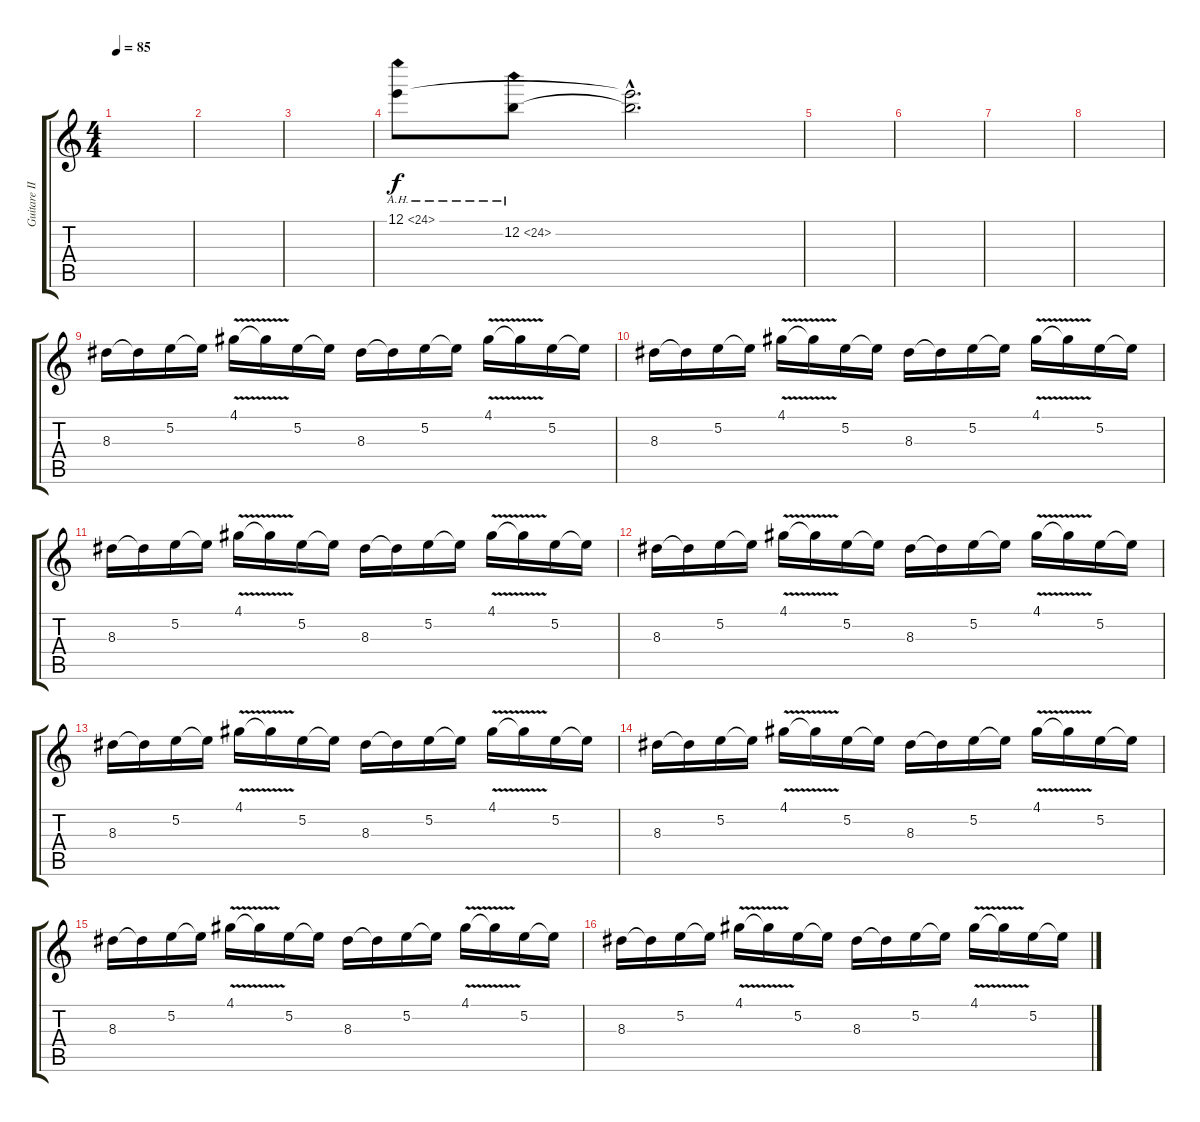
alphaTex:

\track ("Guitare II" "Guitare II") {instrument electricguitarjazz}
\staff {score tabs}
\tuning (E4 B3 G3 D3 A2 E2) {hide}
\ts (4 4)
\tempo 85
\clef g2
\ks c
|
|
|
12.1{ah 12}.8 12.2{ah 12}.8 (12.1{hac t} 12.2{hac t}).2{d} |
|
|
|
|
8.3.16 8.3{t}.16 5.2.16 5.2{t}.16 4.1{v}.16 4.1{t}.16 5.2.16 5.2{t}.16 8.3.16 8.3{t}.16 5.2.16 5.2{t}.16 4.1{v}.16 4.1{t}.16 5.2.16 5.2{t}.16 |
8.3.16 8.3{t}.16 5.2.16 5.2{t}.16 4.1{v}.16 4.1{t}.16 5.2.16 5.2{t}.16 8.3.16 8.3{t}.16 5.2.16 5.2{t}.16 4.1{v}.16 4.1{t}.16 5.2.16 5.2{t}.16 |
8.3.16 8.3{t}.16 5.2.16 5.2{t}.16 4.1{v}.16 4.1{t}.16 5.2.16 5.2{t}.16 8.3.16 8.3{t}.16 5.2.16 5.2{t}.16 4.1{v}.16 4.1{t}.16 5.2.16 5.2{t}.16 |
8.3.16 8.3{t}.16 5.2.16 5.2{t}.16 4.1{v}.16 4.1{t}.16 5.2.16 5.2{t}.16 8.3.16 8.3{t}.16 5.2.16 5.2{t}.16 4.1{v}.16 4.1{t}.16 5.2.16 5.2{t}.16 |
8.3.16 8.3{t}.16 5.2.16 5.2{t}.16 4.1{v}.16 4.1{t}.16 5.2.16 5.2{t}.16 8.3.16 8.3{t}.16 5.2.16 5.2{t}.16 4.1{v}.16 4.1{t}.16 5.2.16 5.2{t}.16 |
8.3.16 8.3{t}.16 5.2.16 5.2{t}.16 4.1{v}.16 4.1{t}.16 5.2.16 5.2{t}.16 8.3.16 8.3{t}.16 5.2.16 5.2{t}.16 4.1{v}.16 4.1{t}.16 5.2.16 5.2{t}.16 |
8.3.16 8.3{t}.16 5.2.16 5.2{t}.16 4.1{v}.16 4.1{t}.16 5.2.16 5.2{t}.16 8.3.16 8.3{t}.16 5.2.16 5.2{t}.16 4.1{v}.16 4.1{t}.16 5.2.16 5.2{t}.16 |
8.3.16 8.3{t}.16 5.2.16 5.2{t}.16 4.1{v}.16 4.1{t}.16 5.2.16 5.2{t}.16 8.3.16 8.3{t}.16 5.2.16 5.2{t}.16 4.1{v}.16 4.1{t}.16 5.2.16 5.2{t}.16
